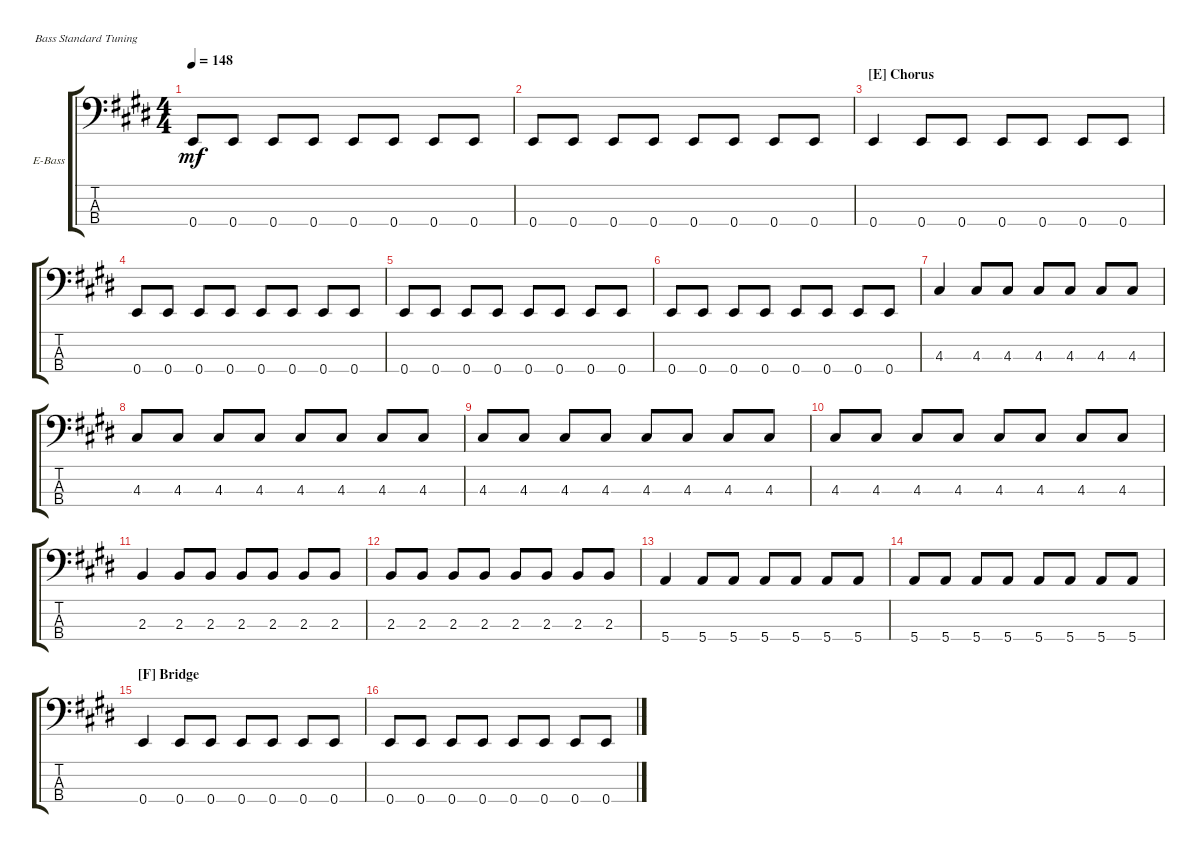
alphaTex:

\bracketExtendMode groupsimilarinstruments
\firstSystemTrackNameOrientation horizontal
\otherSystemsTrackNameOrientation horizontal
\track ("Bass" "E-Bass") {instrument electricbasspick}
\staff {score tabs}
\tuning (G2 D2 A1 E1)
\ts (4 4)
\tempo 148
\clef f4
\ks e
0.4.8{dy mf} 0.4.8 0.4.8 0.4.8 0.4.8 0.4.8 0.4.8 0.4.8 |
0.4.8 0.4.8 0.4.8 0.4.8 0.4.8 0.4.8 0.4.8 0.4.8 |
\section ("E" "Chorus")
0.4.4 0.4.8 0.4.8 0.4.8 0.4.8 0.4.8 0.4.8 |
0.4.8 0.4.8 0.4.8 0.4.8 0.4.8 0.4.8 0.4.8 0.4.8 |
0.4.8 0.4.8 0.4.8 0.4.8 0.4.8 0.4.8 0.4.8 0.4.8 |
0.4.8 0.4.8 0.4.8 0.4.8 0.4.8 0.4.8 0.4.8 0.4.8 |
4.3.4 4.3.8 4.3.8 4.3.8 4.3.8 4.3.8 4.3.8 |
4.3.8 4.3.8 4.3.8 4.3.8 4.3.8 4.3.8 4.3.8 4.3.8 |
4.3.8 4.3.8 4.3.8 4.3.8 4.3.8 4.3.8 4.3.8 4.3.8 |
4.3.8 4.3.8 4.3.8 4.3.8 4.3.8 4.3.8 4.3.8 4.3.8 |
2.3.4 2.3.8 2.3.8 2.3.8 2.3.8 2.3.8 2.3.8 |
2.3.8 2.3.8 2.3.8 2.3.8 2.3.8 2.3.8 2.3.8 2.3.8 |
5.4.4 5.4.8 5.4.8 5.4.8 5.4.8 5.4.8 5.4.8 |
5.4.8 5.4.8 5.4.8 5.4.8 5.4.8 5.4.8 5.4.8 5.4.8 |
\section ("F" "Bridge")
0.4.4 0.4.8 0.4.8 0.4.8 0.4.8 0.4.8 0.4.8 |
0.4.8 0.4.8 0.4.8 0.4.8 0.4.8 0.4.8 0.4.8 0.4.8
